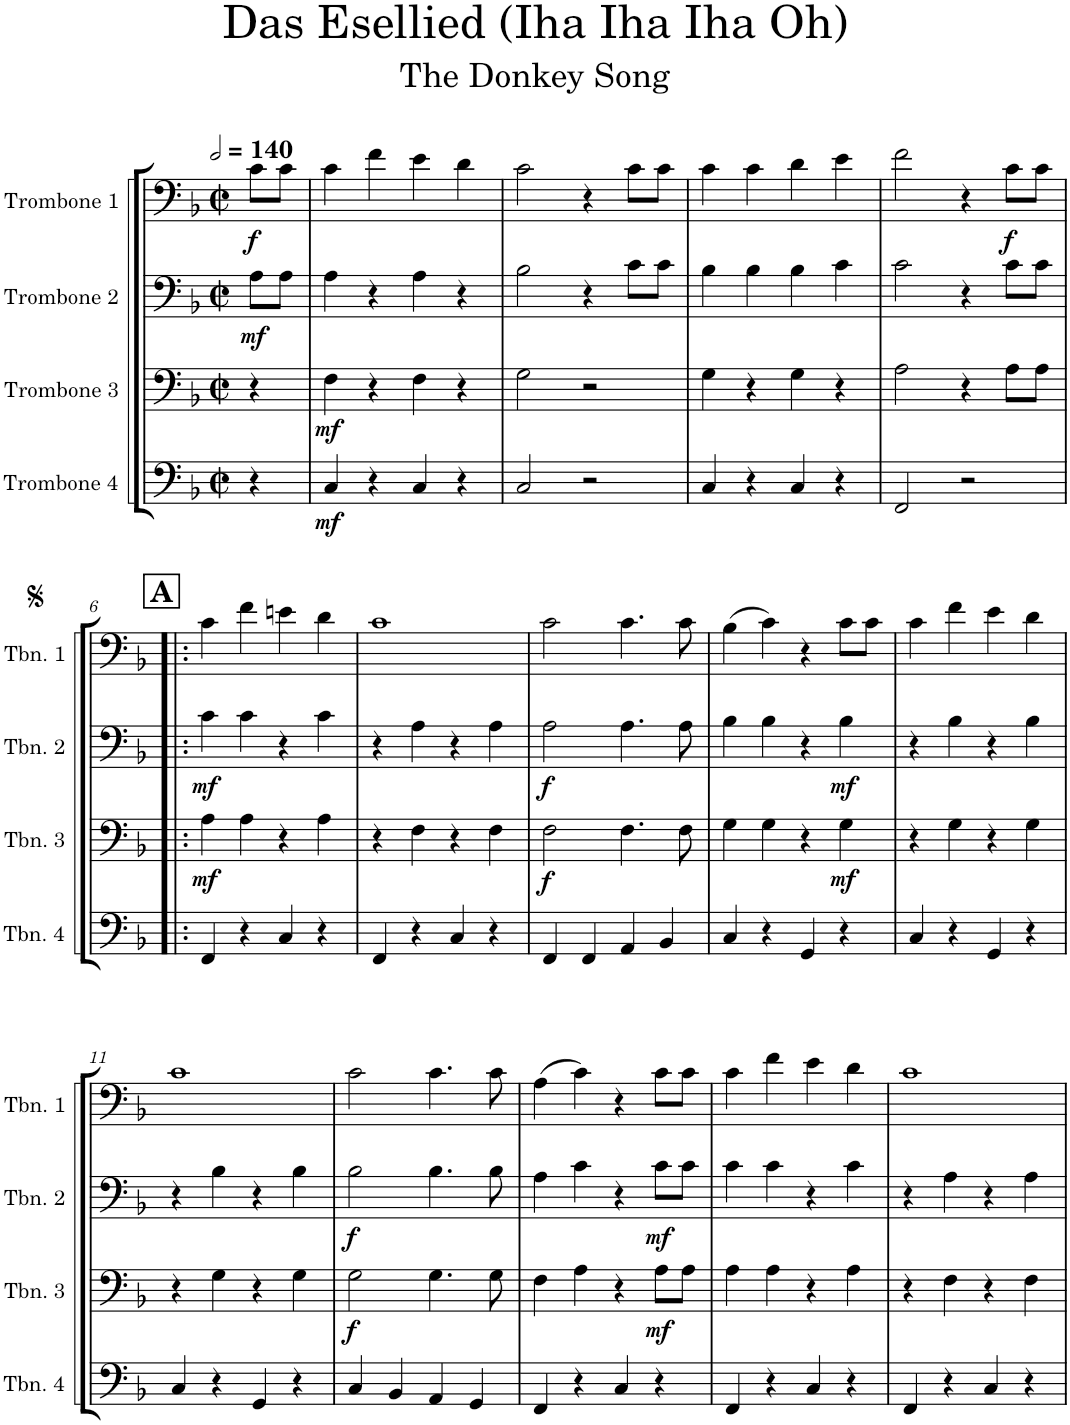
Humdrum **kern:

**kern	**dynam	**kern	**dynam	**kern	**dynam	**kern	**dynam
*part4	*part4	*part3	*part3	*part2	*part2	*part1	*part1
*staff4	*staff4	*staff3	*staff3	*staff2	*staff2	*staff1	*staff1
*I"Trombone 4	*	*I"Trombone 3	*	*I"Trombone 2	*	*I"Trombone 1	*
*I'Tbn. 4	*	*I'Tbn. 3	*	*I'Tbn. 2	*	*I'Tbn. 1	*
*clefF4	*	*clefF4	*	*clefF4	*	*clefF4	*
*k[b-]	*	*k[b-]	*	*k[b-]	*	*k[b-]	*
*M2/2	*	*M2/2	*	*M2/2	*	*M2/2	*
*met(c|)	*	*met(c|)	*	*met(c|)	*	*met(c|)	*
*MM280	*	*MM280	*	*MM280	*	*MM280	*
=1	=1	=1	=1	=1	=1	=1	=1
!	!	!	!	!	!LO:DY:b	!	!LO:DY:b
4r	.	4r	.	8A\L	mf	8c\L	f
.	.	.	.	8A\J	.	8c\J	.
=2	=2	=2	=2	=2	=2	=2	=2
!	!LO:DY:b	!	!LO:DY:b	!	!	!	!
4C/	mf	4F\	mf	4A\	.	4c\	.
4r	.	4r	.	4r	.	4f\	.
4C/	.	4F\	.	4A\	.	4e\	.
4r	.	4r	.	4r	.	4d\	.
=3	=3	=3	=3	=3	=3	=3	=3
2C/	.	2G\	.	2B-\	.	2c\	.
2r	.	2r	.	4r	.	4r	.
.	.	.	.	8c\L	.	8c\L	.
.	.	.	.	8c\J	.	8c\J	.
=4	=4	=4	=4	=4	=4	=4	=4
4C/	.	4G\	.	4B-\	.	4c\	.
4r	.	4r	.	4B-\	.	4c\	.
4C/	.	4G\	.	4B-\	.	4d\	.
4r	.	4r	.	4c\	.	4e\	.
=5	=5	=5	=5	=5	=5	=5	=5
2FF/	.	2A\	.	2c\	.	2f\	.
2r	.	4r	.	4r	.	4r	.
!	!	!	!	!	!	!	!LO:DY:b
.	.	8A\L	.	8c\L	.	8c\L	f
.	.	8A\J	.	8c\J	.	8c\J	.
!!LO:LB:g=z
!!LO:REH:place=s1:a:B:cj:fs=14:t=A
=6!|:	=6!|:	=6!|:	=6!|:	=6!|:	=6!|:	=6!|:	=6!|:
!	!	!	!LO:DY:b	!	!LO:DY:b	!	!
4FF/	.	4A\	mf	4c\	mf	4c\	.
4r	.	4A\	.	4c\	.	4f\	.
4C/	.	4r	.	4r	.	4en\	.
4r	.	4A\	.	4c\	.	4d\	.
=7	=7	=7	=7	=7	=7	=7	=7
4FF/	.	4r	.	4r	.	1c	.
4r	.	4F\	.	4A\	.	.	.
4C/	.	4r	.	4r	.	.	.
4r	.	4F\	.	4A\	.	.	.
=8	=8	=8	=8	=8	=8	=8	=8
!	!	!	!LO:DY:b	!	!LO:DY:b	!	!
4FF/	.	2F\	f	2A\	f	2c\	.
4FF/	.	.	.	.	.	.	.
4AA/	.	4.F\	.	4.A\	.	4.c\	.
4BB-/	.	.	.	.	.	.	.
.	.	8F\	.	8A\	.	8c\	.
=9	=9	=9	=9	=9	=9	=9	=9
4C/	.	4G\	.	4B-\	.	(4B-\	.
4r	.	4G\	.	4B-\	.	4c\)	.
4GG/	.	4r	.	4r	.	4r	.
!	!	!	!LO:DY:b	!	!LO:DY:b	!	!
4r	.	4G\	mf	4B-\	mf	8c\L	.
.	.	.	.	.	.	8c\J	.
=10	=10	=10	=10	=10	=10	=10	=10
4C/	.	4r	.	4r	.	4c\	.
4r	.	4G\	.	4B-\	.	4f\	.
4GG/	.	4r	.	4r	.	4e\	.
4r	.	4G\	.	4B-\	.	4d\	.
!!LO:LB:g=z
=11	=11	=11	=11	=11	=11	=11	=11
4C/	.	4r	.	4r	.	1c	.
4r	.	4G\	.	4B-\	.	.	.
4GG/	.	4r	.	4r	.	.	.
4r	.	4G\	.	4B-\	.	.	.
=12	=12	=12	=12	=12	=12	=12	=12
!	!	!	!LO:DY:b	!	!LO:DY:b	!	!
4C/	.	2G\	f	2B-\	f	2c\	.
4BB-/	.	.	.	.	.	.	.
4AA/	.	4.G\	.	4.B-\	.	4.c\	.
4GG/	.	.	.	.	.	.	.
.	.	8G\	.	8B-\	.	8c\	.
=13	=13	=13	=13	=13	=13	=13	=13
4FF/	.	4F\	.	4A\	.	(4A\	.
4r	.	4A\	.	4c\	.	4c\)	.
4C/	.	4r	.	4r	.	4r	.
!	!	!	!LO:DY:b	!	!LO:DY:b	!	!
4r	.	8A\L	mf	8c\L	mf	8c\L	.
.	.	8A\J	.	8c\J	.	8c\J	.
=14	=14	=14	=14	=14	=14	=14	=14
4FF/	.	4A\	.	4c\	.	4c\	.
4r	.	4A\	.	4c\	.	4f\	.
4C/	.	4r	.	4r	.	4e\	.
4r	.	4A\	.	4c\	.	4d\	.
=15	=15	=15	=15	=15	=15	=15	=15
4FF/	.	4r	.	4r	.	1c	.
4r	.	4F\	.	4A\	.	.	.
4C/	.	4r	.	4r	.	.	.
4r	.	4F\	.	4A\	.	.	.
=	=	=	=	=	=	=	=
*-	*-	*-	*-	*-	*-	*-	*-
